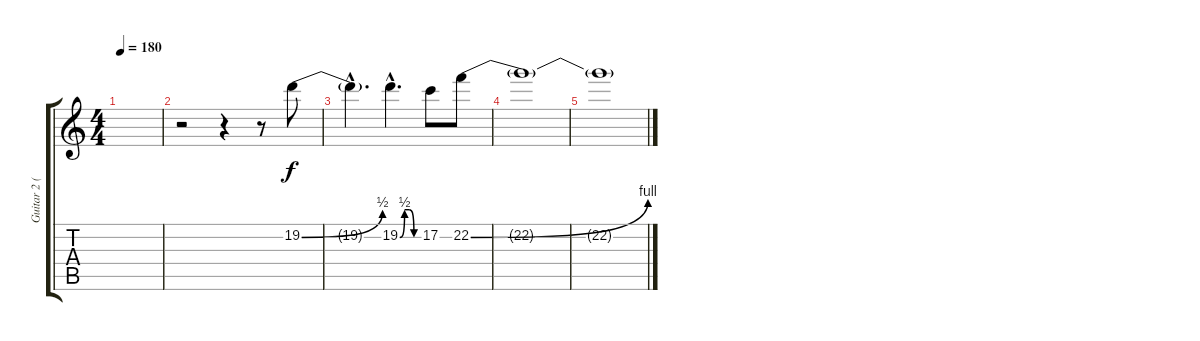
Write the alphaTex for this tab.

\track ("Guitar 2 (Solo)" "Guitar 2 (") {instrument distortionguitar}
\staff {score tabs}
\tuning (C4 G3 Eb3 Bb2 F2 C2) {hide}
\ts (4 4)
\tempo 180
\clef g2
\ks c
|
r.2 r.4 r.8 19.2{be (bend 0 0 60 2)}.8 |
19.2{hac t}.4{d} 19.2{be (custom 0 0 15 2 30 2 45 0 60 0) hac}.4{d} 17.2.8 22.2{be (bend 0 0 60 4)}.8 |
22.2{t}.1 |
22.2{t}.1
